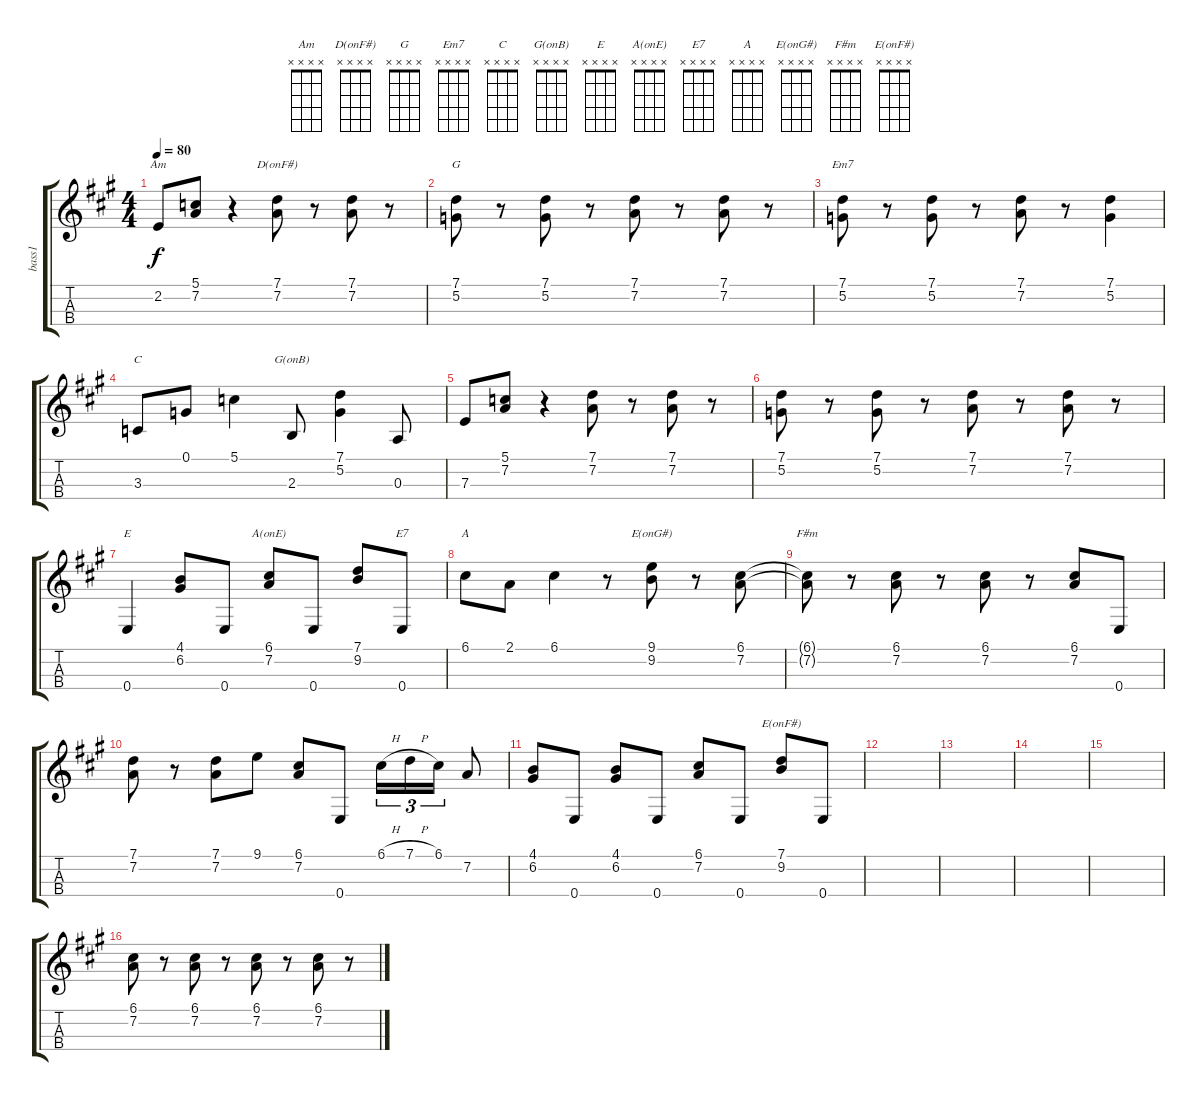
\track ("bass1" "bass1") {instrument electricbassfinger}
\staff {score tabs}
\tuning (G3 D3 A2 E2) {hide}
\chord ("Am" x x x x)
\chord ("D(onF#)" x x x x)
\chord ("G" x x x x)
\chord ("Em7" x x x x)
\chord ("C" x x x x)
\chord ("G(onB)" x x x x)
\chord ("E" x x x x)
\chord ("A(onE)" x x x x)
\chord ("E7" x x x x)
\chord ("A" x x x x)
\chord ("E(onG#)" x x x x)
\chord ("F#m" x x x x)
\chord ("E(onF#)" x x x x)
\ts (4 4)
\tempo 80
\clef g2
\ks a
2.2.8{ch "Am" dy f} (5.1 7.2).8 r.4 (7.1 7.2).8{ch "D(onF#)"} r.8 (7.1 7.2).8 r.8 |
(7.1 5.2).8{ch "G"} r.8 (7.1 5.2).8 r.8 (7.1 7.2).8 r.8 (7.1 7.2).8 r.8 |
(7.1 5.2).8{ch "Em7"} r.8 (7.1 5.2).8 r.8 (7.1 7.2).8 r.8 (7.1 5.2).4 |
3.3.8{ch "C"} 0.1.8 5.1.4 2.3.8{ch "G(onB)"} (7.1 5.2).4 0.3.8 |
7.3.8 (5.1 7.2).8 r.4 (7.1 7.2).8 r.8 (7.1 7.2).8 r.8 |
(7.1 5.2).8 r.8 (7.1 5.2).8 r.8 (7.1 7.2).8 r.8 (7.1 7.2).8 r.8 |
0.4.4{ch "E"} (4.1 6.2).8 0.4.8 (6.1 7.2).8{ch "A(onE)"} 0.4.8 (7.1 9.2).8 0.4.8{ch "E7"} |
6.1.8{ch "A"} 2.1.8 6.1.4 r.8 (9.1 9.2).8{ch "E(onG#)"} r.8 (6.1 7.2).8 |
(6.1{t} 7.2{t}).8{ch "F#m"} r.8 (6.1 7.2).8 r.8 (6.1 7.2).8 r.8 (6.1 7.2).8 0.4.8 |
(7.1 7.2).8 r.8 (7.1 7.2).8 9.1.8 (6.1 7.2).8 0.4.8 6.1{h}.16{tu (3 2)} 7.1{h}.16{tu (3 2)} 6.1.16{tu (3 2)} 7.2.8 |
(4.1 6.2).8 0.4.8 (4.1 6.2).8 0.4.8 (6.1 7.2).8 0.4.8 (7.1 9.2).8{ch "E(onF#)"} 0.4.8 |
|
|
|
|
(6.1 7.2).8 r.8 (6.1 7.2).8 r.8 (6.1 7.2).8 r.8 (6.1 7.2).8 r.8
